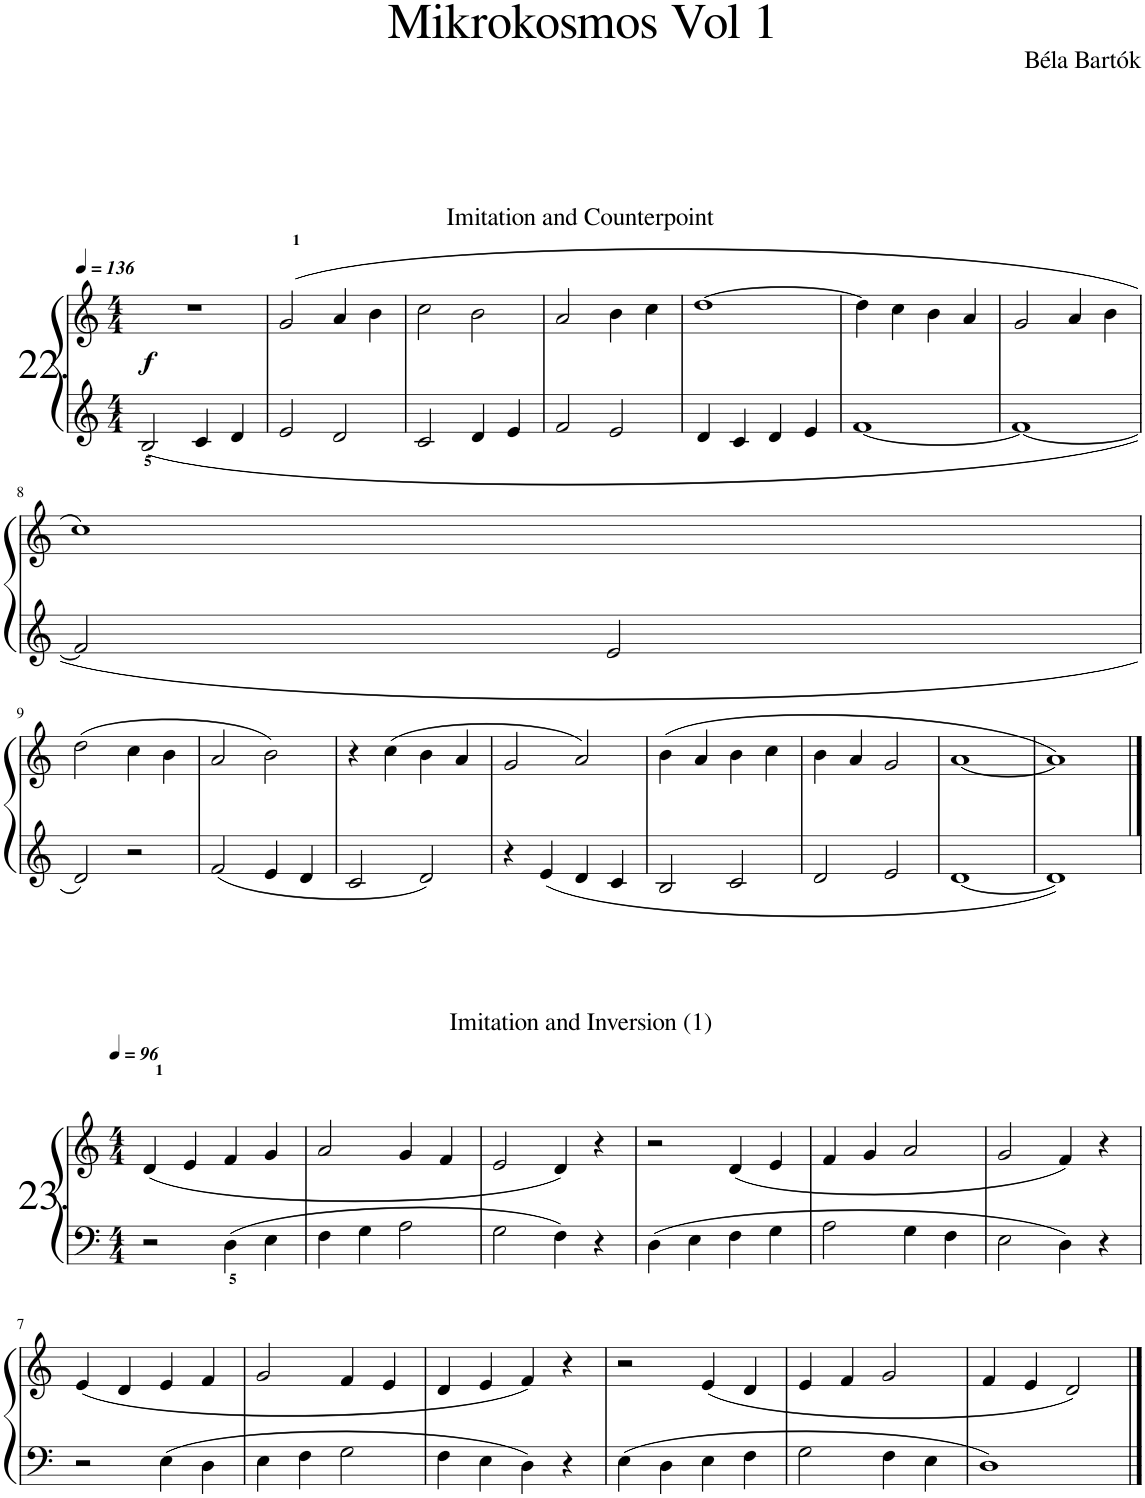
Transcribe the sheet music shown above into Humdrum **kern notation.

**kern	**kern	**dynam
*part1	*part1	*part1
*staff2	*staff1	*staff1/2
*I"Piano	*	*
*I'Pno.	*	*
*clefG2	*clefG2	*
*k[]	*k[]	*
*M4/4	*M4/4	*
*MM136	*MM136	*
=1	=1	=1
!	!	!LO:DY:b
2B/	1r	f
4c/	.	.
4d/	.	.
=2	=2	=2
2e/	(2g/	.
2d/	4a/	.
.	4b\	.
=3	=3	=3
2c/	2cc\	.
4d/	2b\	.
4e/	.	.
=4	=4	=4
2f/	2a/	.
2e/	4b\	.
.	4cc\	.
=5	=5	=5
4d/	[1dd	.
4c/	.	.
4d/	.	.
4e/	.	.
=6	=6	=6
[1f	4dd\]	.
.	4cc\	.
.	4b\	.
.	4a/	.
=7	=7	=7
1f_	2g/	.
.	4a/	.
.	4b\	.
!!LO:LB:g=z
=8	=8	=8
2f/]	1cc)	.
2e/	.	.
!!LO:LB:g=z
=9	=9	=9
2d/	(2dd\	.
2r	4cc\	.
.	4b\	.
=10	=10	=10
2f/	2a/	.
4e/	2b\)	.
4d/	.	.
=11	=11	=11
2c/	4r	.
.	(4cc\	.
2d/	4b\	.
.	4a/	.
=12	=12	=12
4r	2g/	.
4e/	.	.
4d/	2a/)	.
4c/	.	.
=13	=13	=13
2B/	(4b\	.
.	4a/	.
2c/	4b\	.
.	4cc\	.
=14	=14	=14
2d/	4b\	.
.	4a/	.
2e/	2g/	.
=15	=15	=15
[1d	[1a	.
=16	=16	=16
1d]	1a])	.
!!LO:LB:g=z
==1	==1	==1
*clefF4	*	*
*M4/4	*M4/4	*
*	*MM96	*
2r	(4d/	.
.	4e/	.
4D<\	4f/	.
4E\	4g/	.
=2	=2	=2
4F\	2a/	.
4G\	.	.
2A\	4g/	.
.	4f/	.
=3	=3	=3
2G\	2e/	.
4F\	4d/)	.
4r	4r	.
=4	=4	=4
4D\	2r	.
4E\	.	.
4F\	(4d/	.
4G\	4e/	.
=5	=5	=5
2A\	4f/	.
.	4g/	.
4G\	2a/	.
4F\	.	.
=6	=6	=6
2E\	2g/	.
4D\	4f/)	.
4r	4r	.
!!LO:LB:g=z
=7	=7	=7
2r	(4e/	.
.	4d/	.
4E\	4e/	.
4D\	4f/	.
=8	=8	=8
4E\	2g/	.
4F\	.	.
2G\	4f/	.
.	4e/	.
=9	=9	=9
4F\	4d/	.
4E\	4e/	.
4D\	4f/)	.
4r	4r	.
=10	=10	=10
4E\	2r	.
4D\	.	.
4E\	(4e/	.
4F\	4d/	.
=11	=11	=11
2G\	4e/	.
.	4f/	.
4F\	2g/	.
4E\	.	.
=12	=12	=12
1D	4f/	.
.	4e/	.
.	2d/)	.
==	==	==
*-	*-	*-
